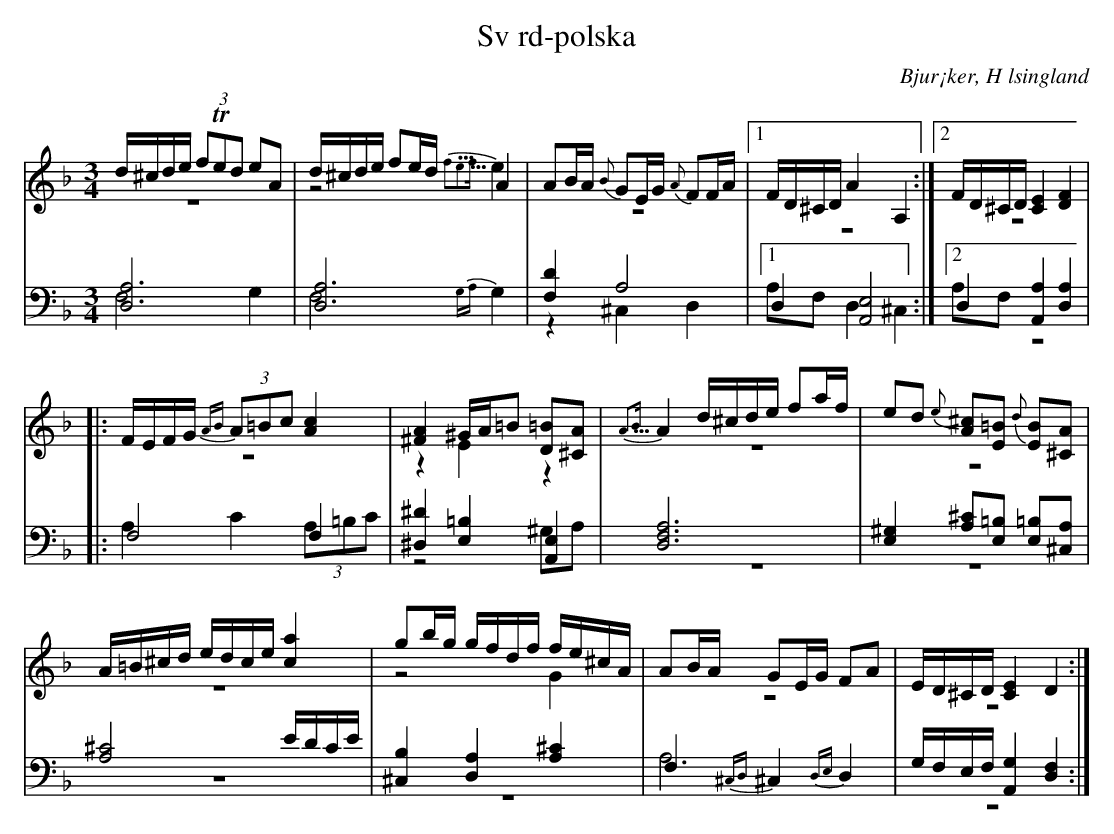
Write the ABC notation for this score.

X:1
T: Sv rd-polska
O: Bjur¡ker, H lsingland
M: 3/4
L: 1/8
K: Dm
V:1
V:2 merge
V:3
V:4 merge
V:1
d/^c/d/e/ (3fTed eA|d/^c/d/e/ fe/d/ A2|AB/A/ {B}GE/G/ {A}FF/A/|1 F/D/^C/D/ A2 A,2:|2 F/D/^C/D/ [C2E2] [D2F2]|
|:F/E/F/G/ (3{AB}A=Bc [A2c2]|[^F2A2] ^G/A/=B [D=B][^CA]|{A5/4B}A2 d/^c/d/e/ fa/f/|ed {e}[A^c][E=B] {d}[EB][^CA]|
A/=B/^c/d/ e/d/c/e/ [c2a2]|gb/g/ g/f/d/f/ f/e/^c/A/|AB/A/ GE/G/ FA|E/D/^C/D/ [C2E2] D2:|
V:2
z6|z4 {f5/4e5/4f}e2|z6|1 z6:|2 z6|
|:z6|z2 E2 z2|z6|z6|
z6|z4 G2|z6|z6:|
V:3 clef=bass
[D,6A,6]|[D,6A,6]|[F,2D2] A,4|1 D,2 [A,,4E,4]:|2 D,2 [A,,2A,2] [D,2A,2]|
|:F,4 F,2|[^D,2^D2] [E,2=B,2] [A,,2E,2]|[D,6F,6A,6]|[E,2^G,2] [A,^C][E,=B,] [E,=B,][^C,A,]|
[A,4^C4] E/D/C/E/|[^C,2B,2]  [D,2A,2] [A,2^C2]|F,2 {^C,D,}^C,2 {D,E,}D,2|G,/F,/E,/F,/ [A,,2G,2] [D,2F,2]:|
V:4 clef=bass
F,4 G,2|F,4 {G,A,}G,2|z2 ^C,2 D,2|1 A,F, D,2 ^C,2:|2 A,F,  z4|
|:A,2 C2 (3A,=B,C|z4 ^G,A,|z6|z6|
z6|z6|A,6|z6:|
